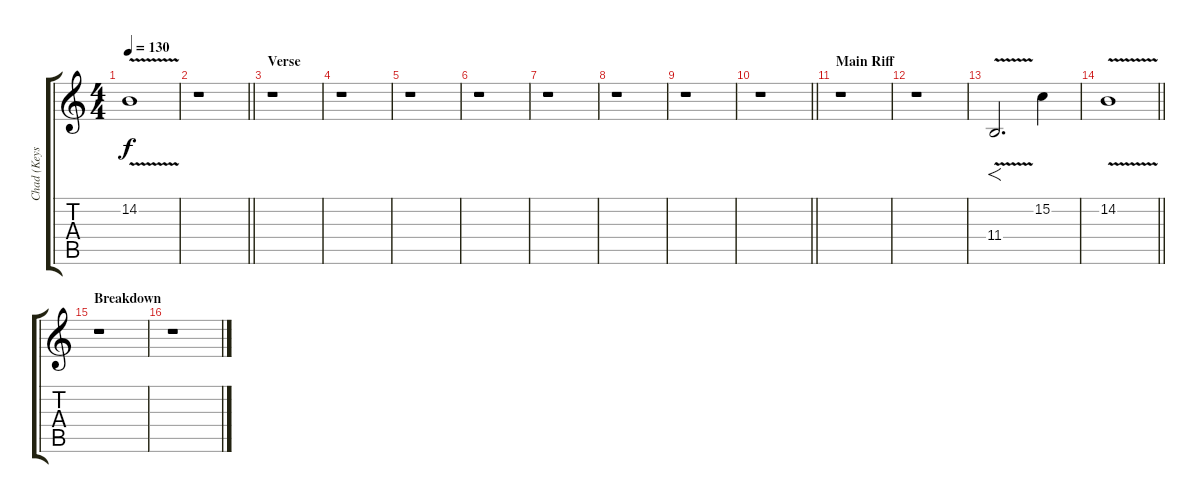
\track ("Chad (Keys)" "Chad (Keys") {instrument whistle}
\staff {score tabs}
\tuning (D4 A3 F3 C3 G2 D2) {hide}
\ts (4 4)
\tempo 130
\clef g2
\ks c
14.2{v}.1{dy f} |
\barLineRight lightlight
r.1 |
\section ("" "Verse")
r.1 |
r.1 |
r.1 |
r.1 |
r.1 |
r.1 |
r.1 |
\barLineRight lightlight
r.1 |
\section ("" "Main Riff")
r.1 |
r.1 |
11.4{v}.2{f d} 15.2.4 |
\barLineRight lightlight
14.2{v}.1 |
\section ("" "Breakdown")
r.1 |
r.1
